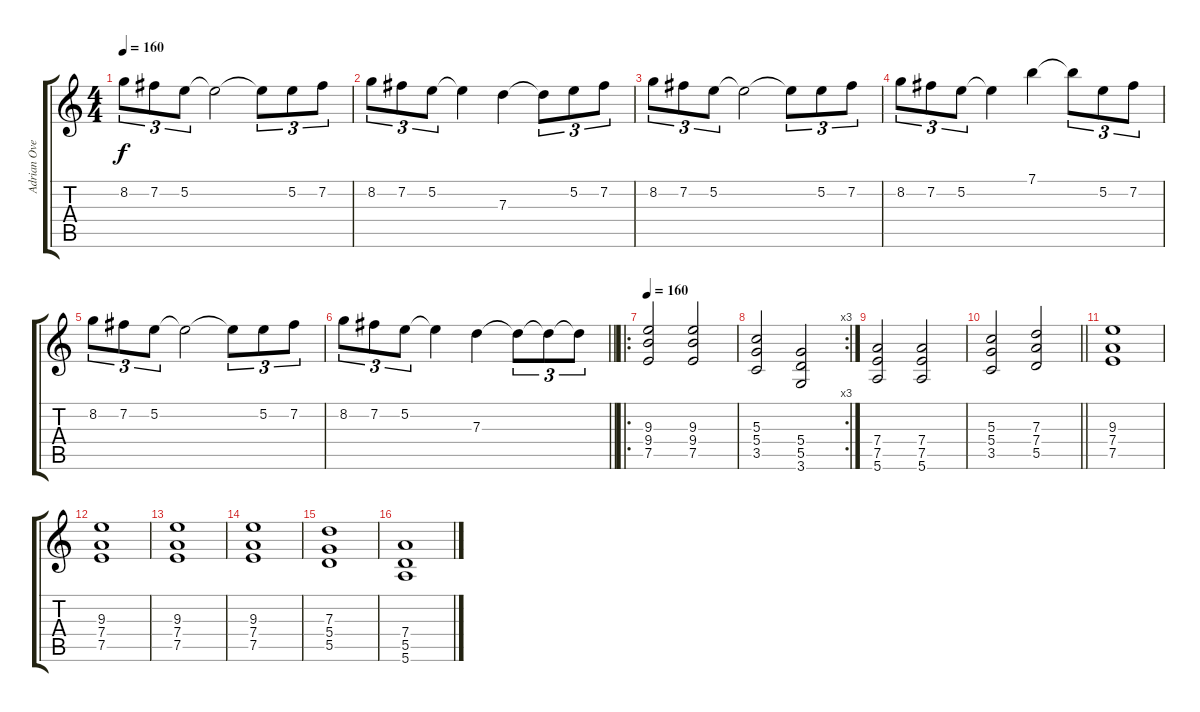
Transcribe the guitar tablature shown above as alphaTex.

\track ("Adrian Overdrive (Guitar Distortion)" "Adrian Ove") {instrument overdrivenguitar}
\staff {score tabs}
\tuning (E4 B3 G3 D3 A2 E2) {hide}
\ts (4 4)
\tempo 160
\clef g2
\ks c
8.2.8{tu (3 2) dy f} 7.2.8{tu (3 2)} 5.2.8{tu (3 2)} 5.2{t}.2 5.2{t}.8{tu (3 2)} 5.2.8{tu (3 2)} 7.2.8{tu (3 2)} |
8.2.8{tu (3 2)} 7.2.8{tu (3 2)} 5.2.8{tu (3 2)} 5.2{t}.4 7.3.4 7.3{t}.8{tu (3 2)} 5.2.8{tu (3 2)} 7.2.8{tu (3 2)} |
8.2.8{tu (3 2)} 7.2.8{tu (3 2)} 5.2.8{tu (3 2)} 5.2{t}.2 5.2{t}.8{tu (3 2)} 5.2.8{tu (3 2)} 7.2.8{tu (3 2)} |
8.2.8{tu (3 2)} 7.2.8{tu (3 2)} 5.2.8{tu (3 2)} 5.2{t}.4 7.1.4 7.1{t}.8{tu (3 2)} 5.2.8{tu (3 2)} 7.2.8{tu (3 2)} |
8.2.8{tu (3 2)} 7.2.8{tu (3 2)} 5.2.8{tu (3 2)} 5.2{t}.2 5.2{t}.8{tu (3 2)} 5.2.8{tu (3 2)} 7.2.8{tu (3 2)} |
\barLineRight lightlight
8.2.8{tu (3 2)} 7.2.8{tu (3 2)} 5.2.8{tu (3 2)} 5.2{t}.4 7.3.4 7.3{t}.8{tu (3 2)} 7.3{t}.8{tu (3 2)} 7.3{t}.8{tu (3 2)} |
\ro
\tempo 160
(9.3 9.4 7.5).2 (9.3 9.4 7.5).2 |
\rc 3
(5.3 5.4 3.5).2 (5.4 5.5 3.6).2 |
(7.4 7.5 5.6).2 (7.4 7.5 5.6).2 |
\barLineRight lightlight
(5.3 5.4 3.5).2 (7.3 7.4 5.5).2 |
(9.3 7.4 7.5).1 |
(9.3 7.4 7.5).1 |
(9.3 7.4 7.5).1 |
(9.3 7.4 7.5).1 |
(7.3 5.4 5.5).1 |
(7.4 5.5 5.6).1
